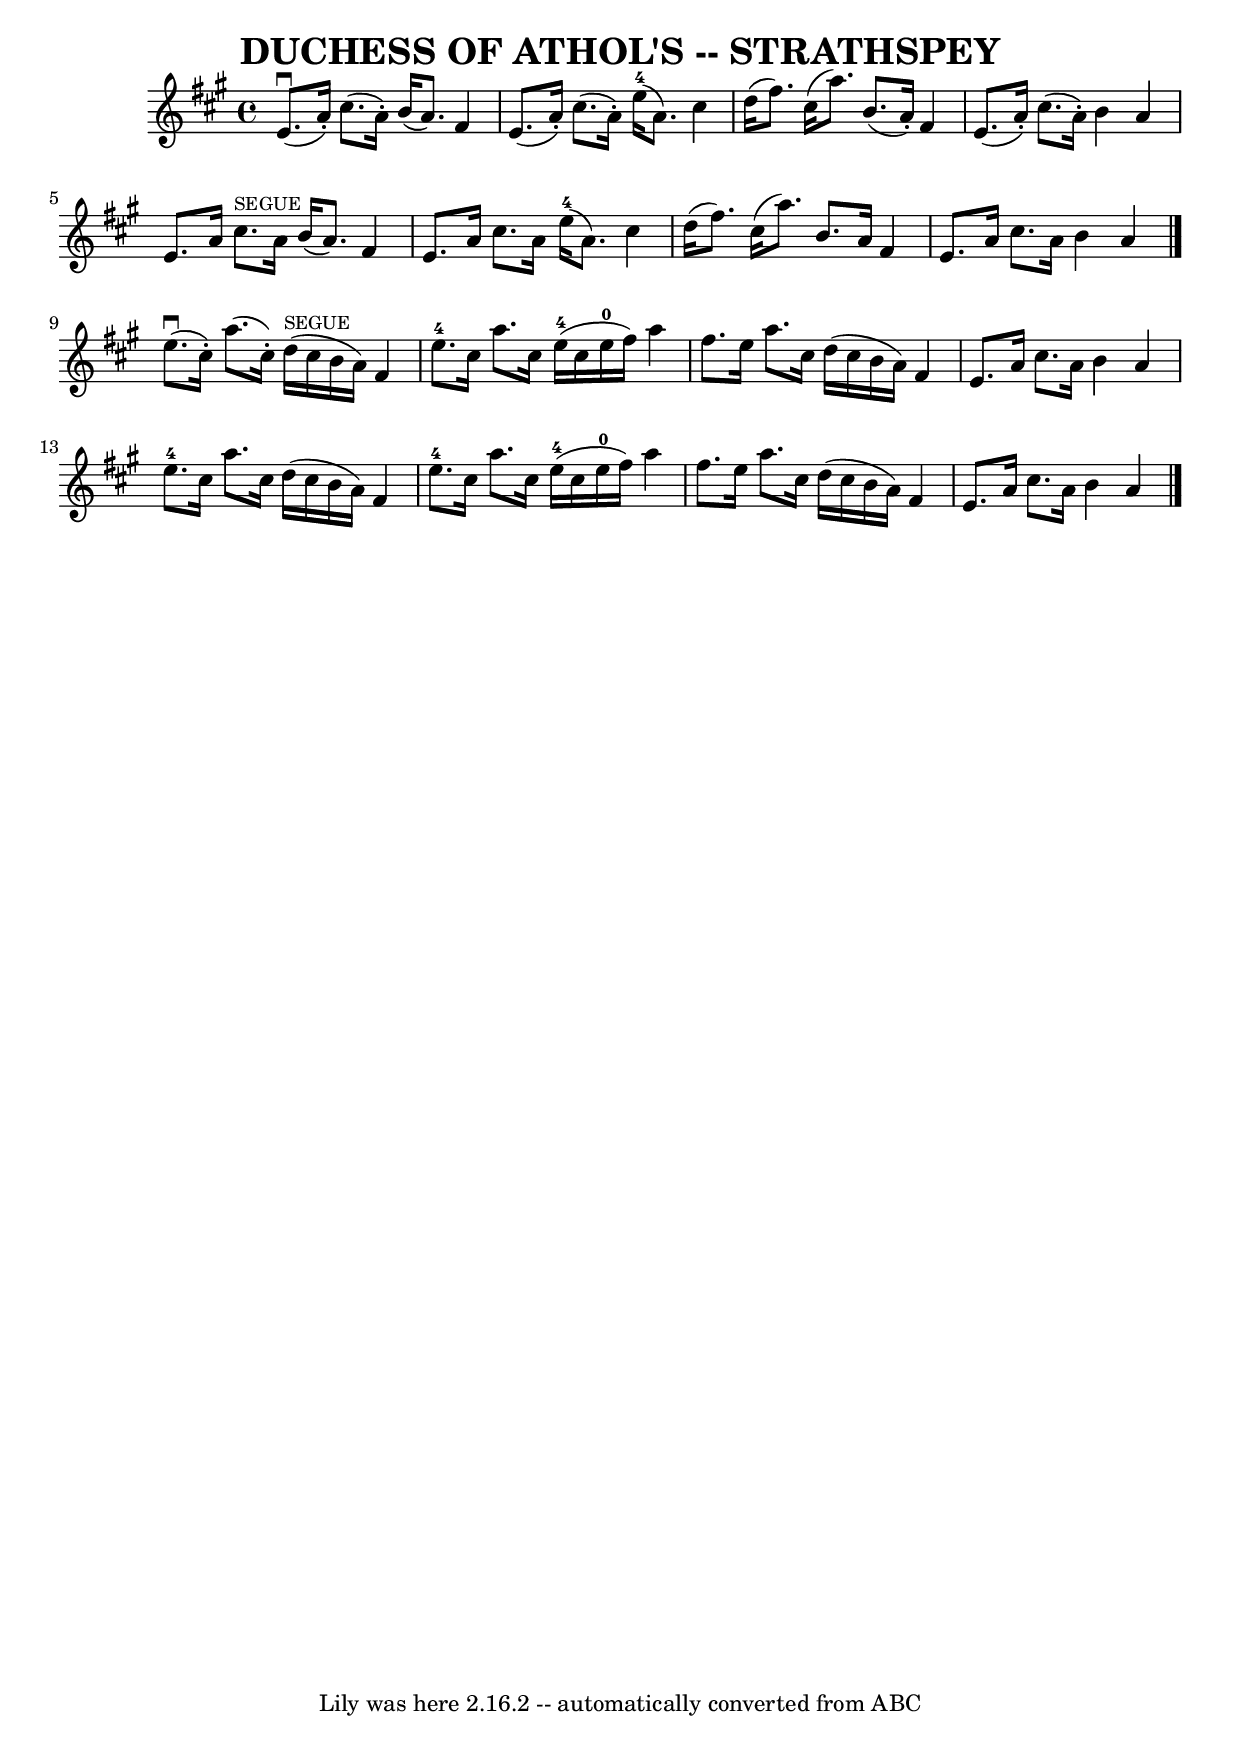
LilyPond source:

\version "2.7.40"
\include "Mammoth.ily"
\header {
	%% book = "Ryan's Mammoth Collection of Fiddle Tunes"
	composer = ""
	crossRefNumber = "1"
	footnotes = ""
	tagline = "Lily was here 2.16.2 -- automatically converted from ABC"
	title = "DUCHESS OF ATHOL'S -- STRATHSPEY"
}
voicedefault =  {
\set Score.defaultBarType = "empty"

 \override Staff.TimeSignature #'style = #'C
 \time 4/4 \key a \major e'8. (^\downbow a'16 -.) cis''8. (a'16 -. 
-) b'16 (a'8.) fis'4    |
 e'8. (a'16 -.) cis''8. (
a'16 -.) e''16-4(a'8.) cis''4    |
 d''16 (
fis''8.) cis''16 (a''8.) b'8. (a'16 -.) fis'4    |
   
e'8. (a'16 -.) cis''8. (a'16 -.) b'4 a'4    |
 e'8.  
 a'16 cis''8.^\segue a'16 b'16 (a'8.) fis'4    |
   
e'8. a'16 cis''8. a'16 e''16-4(a'8.) cis''4    
|
 d''16 (fis''8.) cis''16 (a''8.) b'8. a'16    
fis'4    |
 e'8. a'16 cis''8. a'16 b'4 a'4    \bar "|."  
 e''8. (^\downbow cis''16 -.) a''8. (cis''16 -.) d''16 
^\segue(cis''16 b'16 a'16) fis'4    |
 e''8.-4   
cis''16 a''8. cis''16 e''16-4(cis''16 e''16-0 fis''16  
-) a''4    |
 fis''8. e''16 a''8. cis''16 d''16 (
cis''16 b'16 a'16) fis'4    |
 e'8. a'16 cis''8.    
a'16 b'4 a'4    |
 e''8.-4 cis''16 a''8. cis''16   
 d''16 (cis''16 b'16 a'16) fis'4    |
 e''8.-4   
cis''16 a''8. cis''16 e''16-4(cis''16 e''16-0 fis''16  
-) a''4    |
 fis''8. e''16 a''8. cis''16 d''16 (
cis''16 b'16 a'16) fis'4    |
 e'8. a'16 cis''8.    
a'16 b'4 a'4    \bar "|."   
}

\score{
    <<

	\context Staff="default"
	{
	    \voicedefault 
	}

    >>
	\layout {
	}
	\midi {}
}
